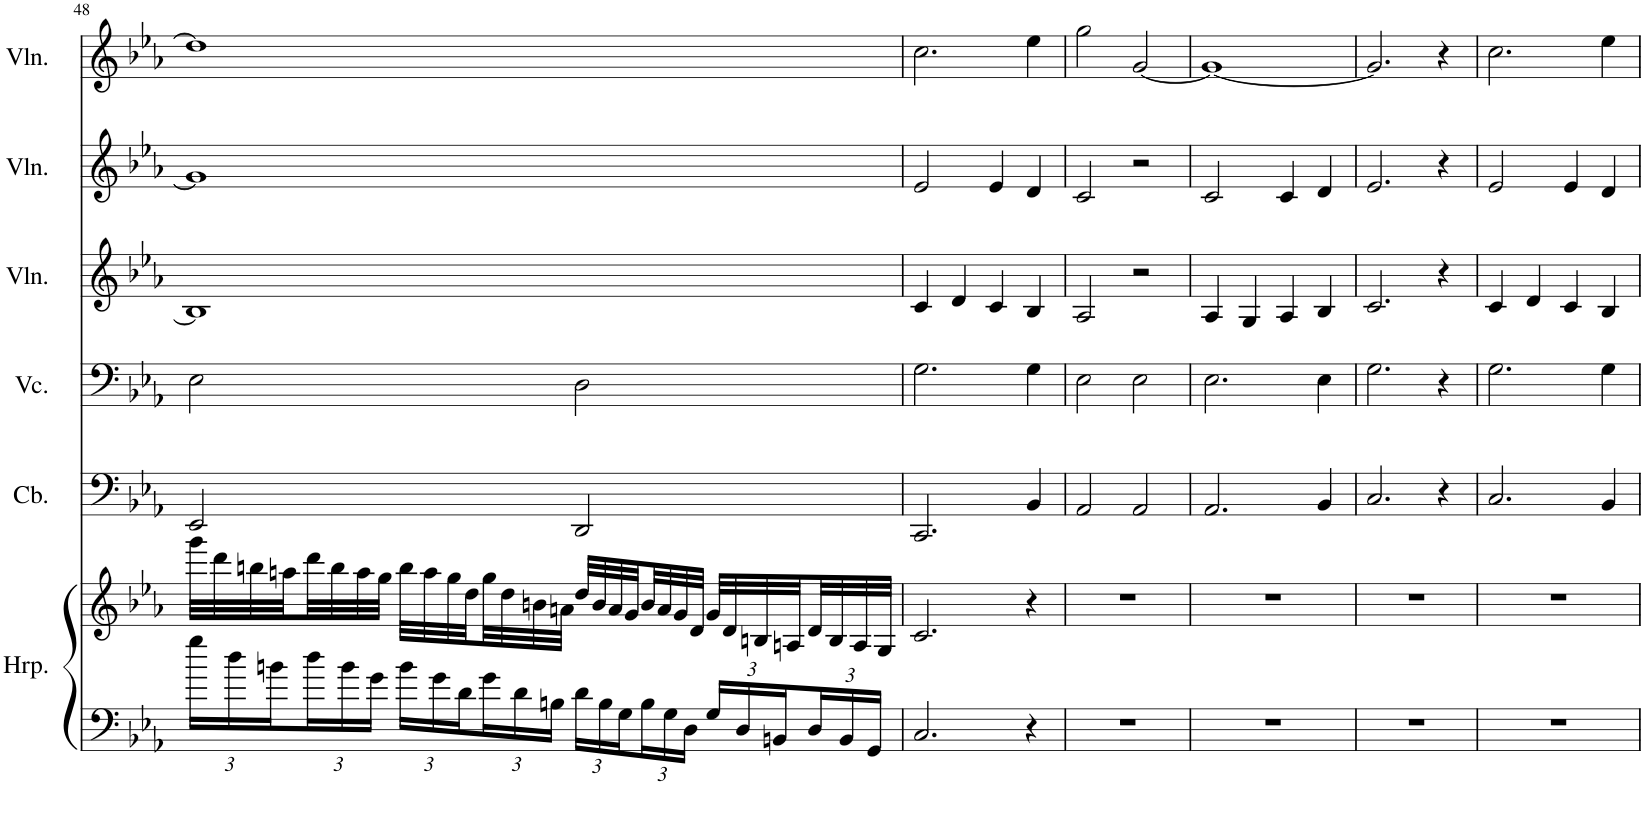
**kern	**kern	**kern	**kern	**kern	**kern	**kern
*part6	*part6	*part5	*part4	*part3	*part2	*part1
*staff7	*staff6	*staff5	*staff4	*staff3	*staff2	*staff1
*I"Harp	*	*I"Contrabass	*I"Violoncello	*I"Violin	*I"Violin	*I"Violin
*I'Hrp.	*	*I'Cb.	*I'Vc.	*I'Vln.	*I'Vln.	*I'Vln.
!!LO:PB:g=z
*clefF4	*clefG2	*clefF4	*clefF4	*clefG2	*clefG2	*clefG2
*	*	*Trd7c12	*	*	*	*
*k[b-e-a-]	*k[b-e-a-]	*k[b-e-a-]	*k[b-e-a-]	*k[b-e-a-]	*k[b-e-a-]	*k[b-e-a-]
*M4/4	*M4/4	*M4/4	*M4/4	*M4/4	*M4/4	*M4/4
*Xbrackettup	*	*	*	*	*	*
=48	=48	=48	=48	=48	=48	=48
24gg\LL	32ggg\LLL	2EE-/	2E-\	1B]	1g]	1dd]
.	32ddd\	.	.	.	.	.
24dd\	.	.	.	.	.	.
.	32bbn\	.	.	.	.	.
24bn\	.	.	.	.	.	.
.	32aan\	.	.	.	.	.
24dd\	32ddd\	.	.	.	.	.
.	32bb\	.	.	.	.	.
24b\	.	.	.	.	.	.
.	32aa\	.	.	.	.	.
24g\JJ	.	.	.	.	.	.
.	32gg\JJJ	.	.	.	.	.
24b\LL	32bb\LLL	.	.	.	.	.
.	32aa\	.	.	.	.	.
24g\	.	.	.	.	.	.
.	32gg\	.	.	.	.	.
24d\	.	.	.	.	.	.
.	32dd\	.	.	.	.	.
24g\	32gg\	.	.	.	.	.
.	32dd\	.	.	.	.	.
24d\	.	.	.	.	.	.
.	32bn\	.	.	.	.	.
24Bn\JJ	.	.	.	.	.	.
.	32an\JJJ	.	.	.	.	.
24d\LL	32dd/LLL	2DD/	2D\	.	.	.
.	32b/	.	.	.	.	.
24B\	.	.	.	.	.	.
.	32a/	.	.	.	.	.
24G\	.	.	.	.	.	.
.	32g/	.	.	.	.	.
24B\	32b/	.	.	.	.	.
.	32a/	.	.	.	.	.
24G\	.	.	.	.	.	.
.	32g/	.	.	.	.	.
24D\JJ	.	.	.	.	.	.
.	32d/JJJ	.	.	.	.	.
24G/LL	32g/LLL	.	.	.	.	.
.	32d/	.	.	.	.	.
24D/	.	.	.	.	.	.
.	32Bn/	.	.	.	.	.
24BBn/	.	.	.	.	.	.
.	32An/	.	.	.	.	.
24D/	32d/	.	.	.	.	.
.	32B/	.	.	.	.	.
24BB/	.	.	.	.	.	.
.	32A/	.	.	.	.	.
24GG/JJ	.	.	.	.	.	.
.	32G/JJJ	.	.	.	.	.
=49	=49	=49	=49	=49	=49	=49
2.C/	2.c/	2.CC/	2.G\	4c/	2e-/	2.cc\
.	.	.	.	4d/	.	.
.	.	.	.	4c/	4e-/	.
4r	4r	4BB-/	4G\	4B-/	4d/	4ee-\
=50	=50	=50	=50	=50	=50	=50
1r	1r	2AA-/	2E-\	2A-/	2c/	2gg\
.	.	2AA-/	2E-\	2r	2r	[2g/
=51	=51	=51	=51	=51	=51	=51
1r	1r	2.AA-/	2.E-\	4A-/	2c/	1g_
.	.	.	.	4G/	.	.
.	.	.	.	4A-/	4c/	.
.	.	4BB-/	4E-\	4B-/	4d/	.
=52	=52	=52	=52	=52	=52	=52
1r	1r	2.C/	2.G\	2.c/	2.e-/	2.g/]
.	.	4r	4r	4r	4r	4r
=53	=53	=53	=53	=53	=53	=53
1r	1r	2.C/	2.G\	4c/	2e-/	2.cc\
.	.	.	.	4d/	.	.
.	.	.	.	4c/	4e-/	.
.	.	4BB-/	4G\	4B-/	4d/	4ee-\
=	=	=	=	=	=	=
*-	*-	*-	*-	*-	*-	*-
